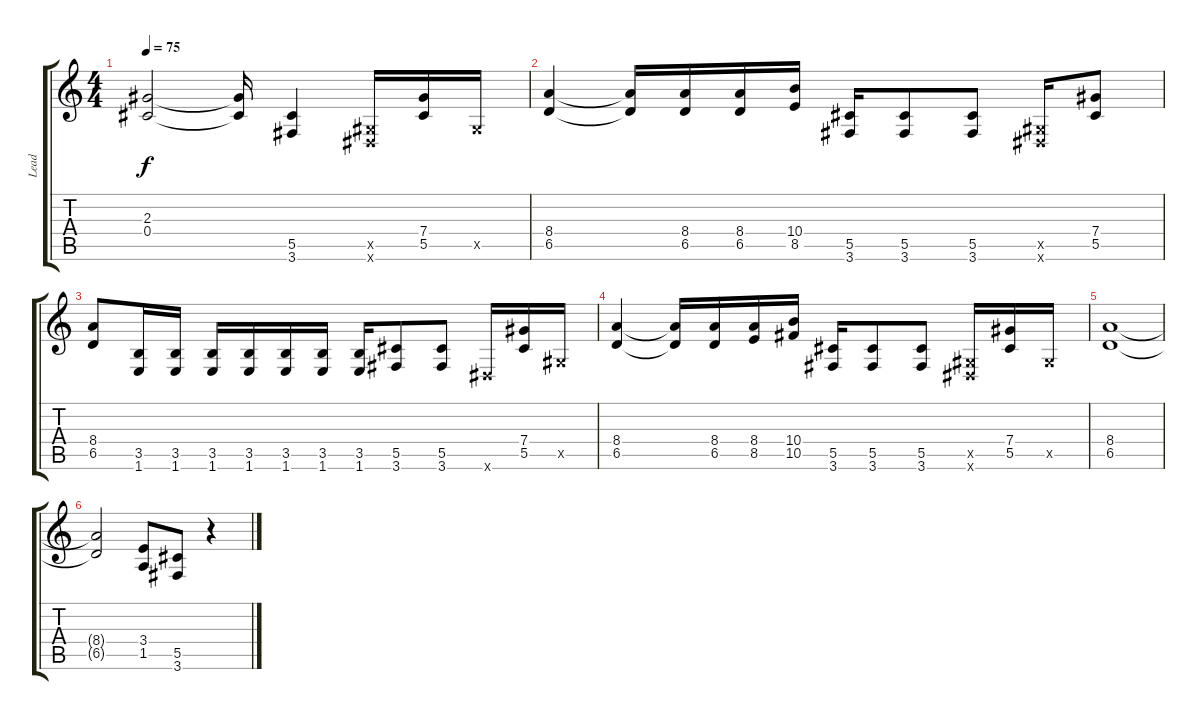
\track ("Lead" "Lead") {instrument overdrivenguitar}
\staff {score tabs}
\tuning (Eb4 Bb3 Gb3 Db3 Ab2 Eb2) {hide}
\ts (4 4)
\tempo 75
\clef g2
\ks c
(2.3 0.4).2{dy f} (2.3{t} 0.4{t}).16 (5.5 3.6).4 (0.5{x} 0.6{x}).16 (7.4 5.5).16 0.5{x}.16 |
(8.4 6.5).4 (8.4{t} 6.5{t}).16 (8.4 6.5).16 (8.4 6.5).16 (10.4 8.5).16 (5.5 3.6).16 (5.5 3.6).8 (5.5 3.6).8 (0.5{x} 0.6{x}).16 (7.4 5.5).8 |
(8.4 6.5).8 (3.5 1.6).16 (3.5 1.6).16 (3.5 1.6).16 (3.5 1.6).16 (3.5 1.6).16 (3.5 1.6).16 (3.5 1.6).16 (5.5 3.6).8 (5.5 3.6).8 0.6{x}.16 (7.4 5.5).16 0.5{x}.16 |
(8.4 6.5).4 (8.4{t} 6.5{t}).16 (8.4 6.5).16 (8.4 8.5).16 (10.4 10.5).16 (5.5 3.6).16 (5.5 3.6).8 (5.5 3.6).8 (0.5{x} 0.6{x}).16 (7.4 5.5).16 0.5{x}.16 |
(8.4 6.5).1 |
(8.4{t} 6.5{t}).2 (3.4 1.5).8 (5.5 3.6).8 r.4
